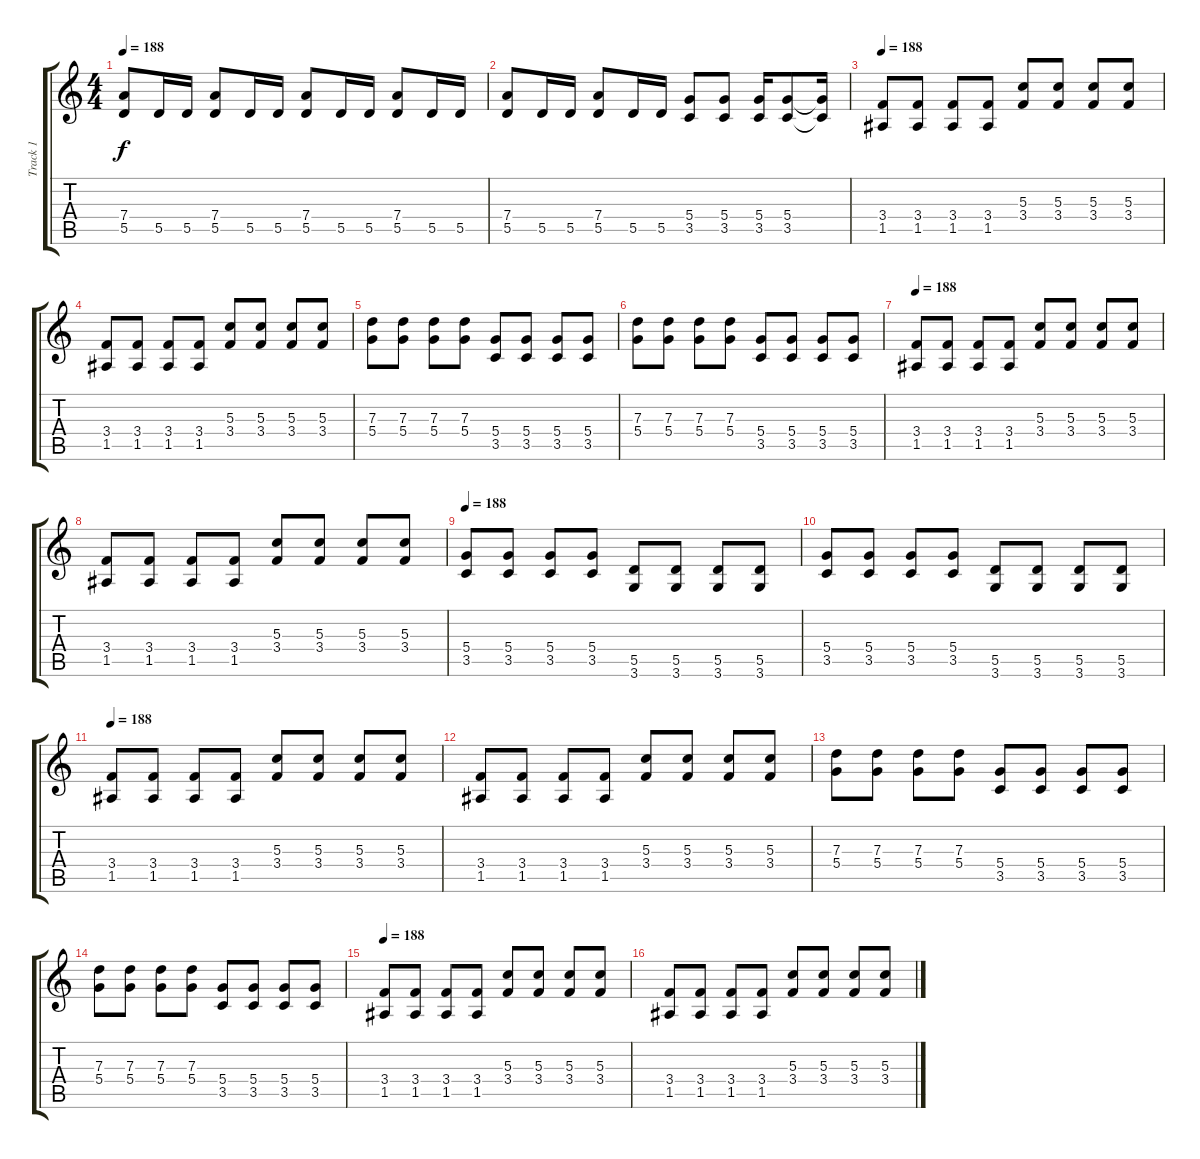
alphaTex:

\track ("Track 1" "Track 1") {instrument distortionguitar}
\staff {score tabs}
\tuning (E4 B3 G3 D3 A2 E2) {hide}
\ts (4 4)
\tempo 188
\clef g2
\ks c
(7.4 5.5).8{dy f} 5.5.16 5.5.16 (7.4 5.5).8 5.5.16 5.5.16 (7.4 5.5).8 5.5.16 5.5.16 (7.4 5.5).8 5.5.16 5.5.16 |
(7.4 5.5).8 5.5.16 5.5.16 (7.4 5.5).8 5.5.16 5.5.16 (5.4 3.5).8 (5.4 3.5).8 (5.4 3.5).16 (5.4 3.5).8 (5.4{t} 3.5{t}).16 |
\tempo 188
(3.4 1.5).8 (3.4 1.5).8 (3.4 1.5).8 (3.4 1.5).8 (5.3 3.4).8 (5.3 3.4).8 (5.3 3.4).8 (5.3 3.4).8 |
(3.4 1.5).8 (3.4 1.5).8 (3.4 1.5).8 (3.4 1.5).8 (5.3 3.4).8 (5.3 3.4).8 (5.3 3.4).8 (5.3 3.4).8 |
(7.3 5.4).8 (7.3 5.4).8 (7.3 5.4).8 (7.3 5.4).8 (5.4 3.5).8 (5.4 3.5).8 (5.4 3.5).8 (5.4 3.5).8 |
(7.3 5.4).8 (7.3 5.4).8 (7.3 5.4).8 (7.3 5.4).8 (5.4 3.5).8 (5.4 3.5).8 (5.4 3.5).8 (5.4 3.5).8 |
\tempo 188
(3.4 1.5).8 (3.4 1.5).8 (3.4 1.5).8 (3.4 1.5).8 (5.3 3.4).8 (5.3 3.4).8 (5.3 3.4).8 (5.3 3.4).8 |
(3.4 1.5).8 (3.4 1.5).8 (3.4 1.5).8 (3.4 1.5).8 (5.3 3.4).8 (5.3 3.4).8 (5.3 3.4).8 (5.3 3.4).8 |
\tempo 188
(5.4 3.5).8 (5.4 3.5).8 (5.4 3.5).8 (5.4 3.5).8 (5.5 3.6).8 (5.5 3.6).8 (5.5 3.6).8 (5.5 3.6).8 |
(5.4 3.5).8 (5.4 3.5).8 (5.4 3.5).8 (5.4 3.5).8 (5.5 3.6).8 (5.5 3.6).8 (5.5 3.6).8 (5.5 3.6).8 |
\tempo 188
(3.4 1.5).8 (3.4 1.5).8 (3.4 1.5).8 (3.4 1.5).8 (5.3 3.4).8 (5.3 3.4).8 (5.3 3.4).8 (5.3 3.4).8 |
(3.4 1.5).8 (3.4 1.5).8 (3.4 1.5).8 (3.4 1.5).8 (5.3 3.4).8 (5.3 3.4).8 (5.3 3.4).8 (5.3 3.4).8 |
(7.3 5.4).8 (7.3 5.4).8 (7.3 5.4).8 (7.3 5.4).8 (5.4 3.5).8 (5.4 3.5).8 (5.4 3.5).8 (5.4 3.5).8 |
(7.3 5.4).8 (7.3 5.4).8 (7.3 5.4).8 (7.3 5.4).8 (5.4 3.5).8 (5.4 3.5).8 (5.4 3.5).8 (5.4 3.5).8 |
\tempo 188
(3.4 1.5).8 (3.4 1.5).8 (3.4 1.5).8 (3.4 1.5).8 (5.3 3.4).8 (5.3 3.4).8 (5.3 3.4).8 (5.3 3.4).8 |
(3.4 1.5).8 (3.4 1.5).8 (3.4 1.5).8 (3.4 1.5).8 (5.3 3.4).8 (5.3 3.4).8 (5.3 3.4).8 (5.3 3.4).8
